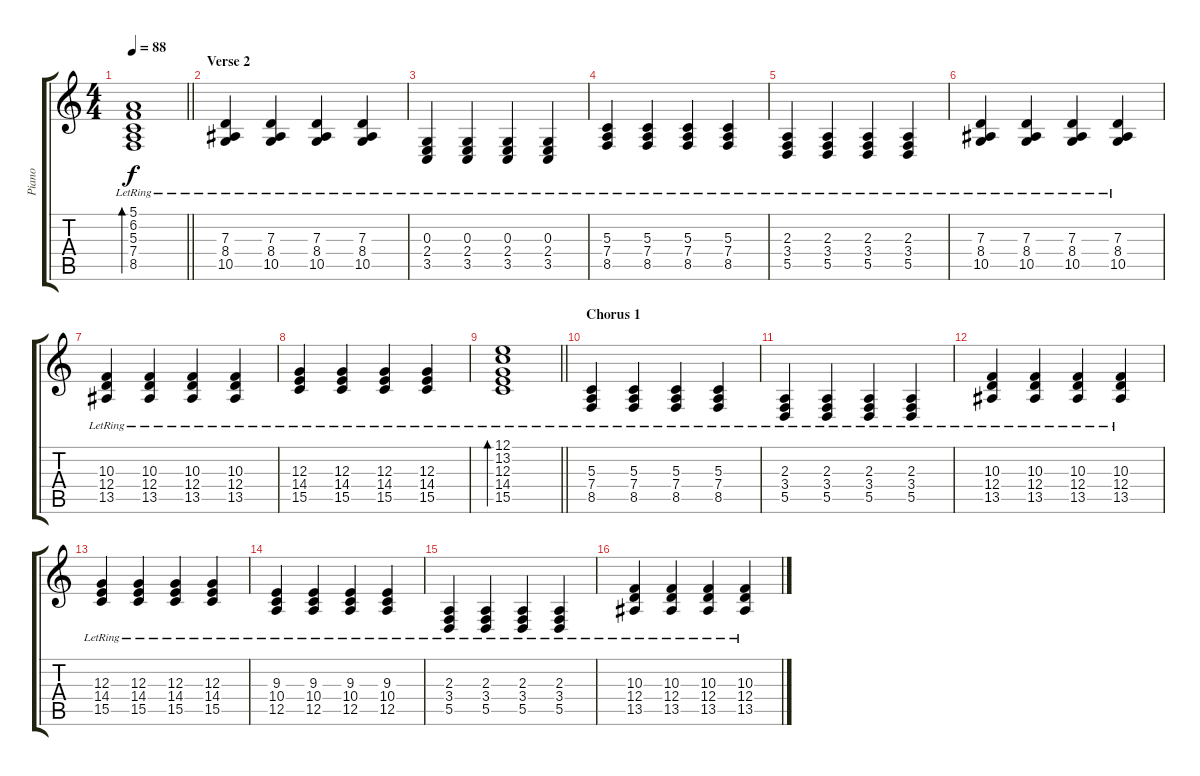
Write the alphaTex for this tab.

\track ("Piano" "Piano") {instrument brightacousticpiano}
\staff {score tabs}
\tuning (E4 B3 G3 D3 A2 E2) {hide}
\ts (4 4)
\tempo 88
\clef g2
\barLineRight lightlight
\ks c
(5.1{lr} 6.2{lr} 5.3{lr} 7.4{lr} 8.5{lr}).1{bd 240 dy f} |
\section ("" "Verse 2")
(7.3{lr} 8.4{lr} 10.5{lr}).4 (7.3{lr} 8.4{lr} 10.5{lr}).4 (7.3{lr} 8.4{lr} 10.5{lr}).4 (7.3{lr} 8.4{lr} 10.5{lr}).4 |
(0.3{lr} 2.4{lr} 3.5{lr}).4 (0.3{lr} 2.4{lr} 3.5{lr}).4 (0.3{lr} 2.4{lr} 3.5{lr}).4 (0.3{lr} 2.4{lr} 3.5{lr}).4 |
(5.3{lr} 7.4{lr} 8.5{lr}).4 (5.3{lr} 7.4{lr} 8.5{lr}).4 (5.3{lr} 7.4{lr} 8.5{lr}).4 (5.3{lr} 7.4{lr} 8.5{lr}).4 |
(2.3{lr} 3.4{lr} 5.5{lr}).4 (2.3{lr} 3.4{lr} 5.5{lr}).4 (2.3{lr} 3.4{lr} 5.5{lr}).4 (2.3{lr} 3.4{lr} 5.5{lr}).4 |
(7.3{lr} 8.4{lr} 10.5{lr}).4 (7.3{lr} 8.4{lr} 10.5{lr}).4 (7.3{lr} 8.4{lr} 10.5{lr}).4 (7.3{lr} 8.4{lr} 10.5{lr}).4 |
(10.3{lr} 12.4{lr} 13.5{lr}).4 (10.3{lr} 12.4{lr} 13.5{lr}).4 (10.3{lr} 12.4{lr} 13.5{lr}).4 (10.3{lr} 12.4{lr} 13.5{lr}).4 |
(12.3{lr} 14.4{lr} 15.5{lr}).4 (12.3{lr} 14.4{lr} 15.5{lr}).4 (12.3{lr} 14.4{lr} 15.5{lr}).4 (12.3{lr} 14.4{lr} 15.5{lr}).4 |
\barLineRight lightlight
(12.1{lr} 13.2{lr} 12.3{lr} 14.4{lr} 15.5{lr}).1{bd 240} |
\section ("" "Chorus 1")
(5.3{lr} 7.4{lr} 8.5{lr}).4 (5.3{lr} 7.4{lr} 8.5{lr}).4 (5.3{lr} 7.4{lr} 8.5{lr}).4 (5.3{lr} 7.4{lr} 8.5{lr}).4 |
(2.3{lr} 3.4{lr} 5.5{lr}).4 (2.3{lr} 3.4{lr} 5.5{lr}).4 (2.3{lr} 3.4{lr} 5.5{lr}).4 (2.3{lr} 3.4{lr} 5.5{lr}).4 |
(10.3{lr} 12.4{lr} 13.5{lr}).4 (10.3{lr} 12.4{lr} 13.5{lr}).4 (10.3{lr} 12.4{lr} 13.5{lr}).4 (10.3{lr} 12.4{lr} 13.5{lr}).4 |
(12.3{lr} 14.4{lr} 15.5{lr}).4 (12.3{lr} 14.4{lr} 15.5{lr}).4 (12.3{lr} 14.4{lr} 15.5{lr}).4 (12.3{lr} 14.4{lr} 15.5{lr}).4 |
(9.3{lr} 10.4{lr} 12.5{lr}).4 (9.3{lr} 10.4{lr} 12.5{lr}).4 (9.3{lr} 10.4{lr} 12.5{lr}).4 (9.3{lr} 10.4{lr} 12.5{lr}).4 |
(2.3{lr} 3.4{lr} 5.5{lr}).4 (2.3{lr} 3.4{lr} 5.5{lr}).4 (2.3{lr} 3.4{lr} 5.5{lr}).4 (2.3{lr} 3.4{lr} 5.5{lr}).4 |
(10.3{lr} 12.4{lr} 13.5{lr}).4 (10.3{lr} 12.4{lr} 13.5{lr}).4 (10.3{lr} 12.4{lr} 13.5{lr}).4 (10.3{lr} 12.4{lr} 13.5{lr}).4
